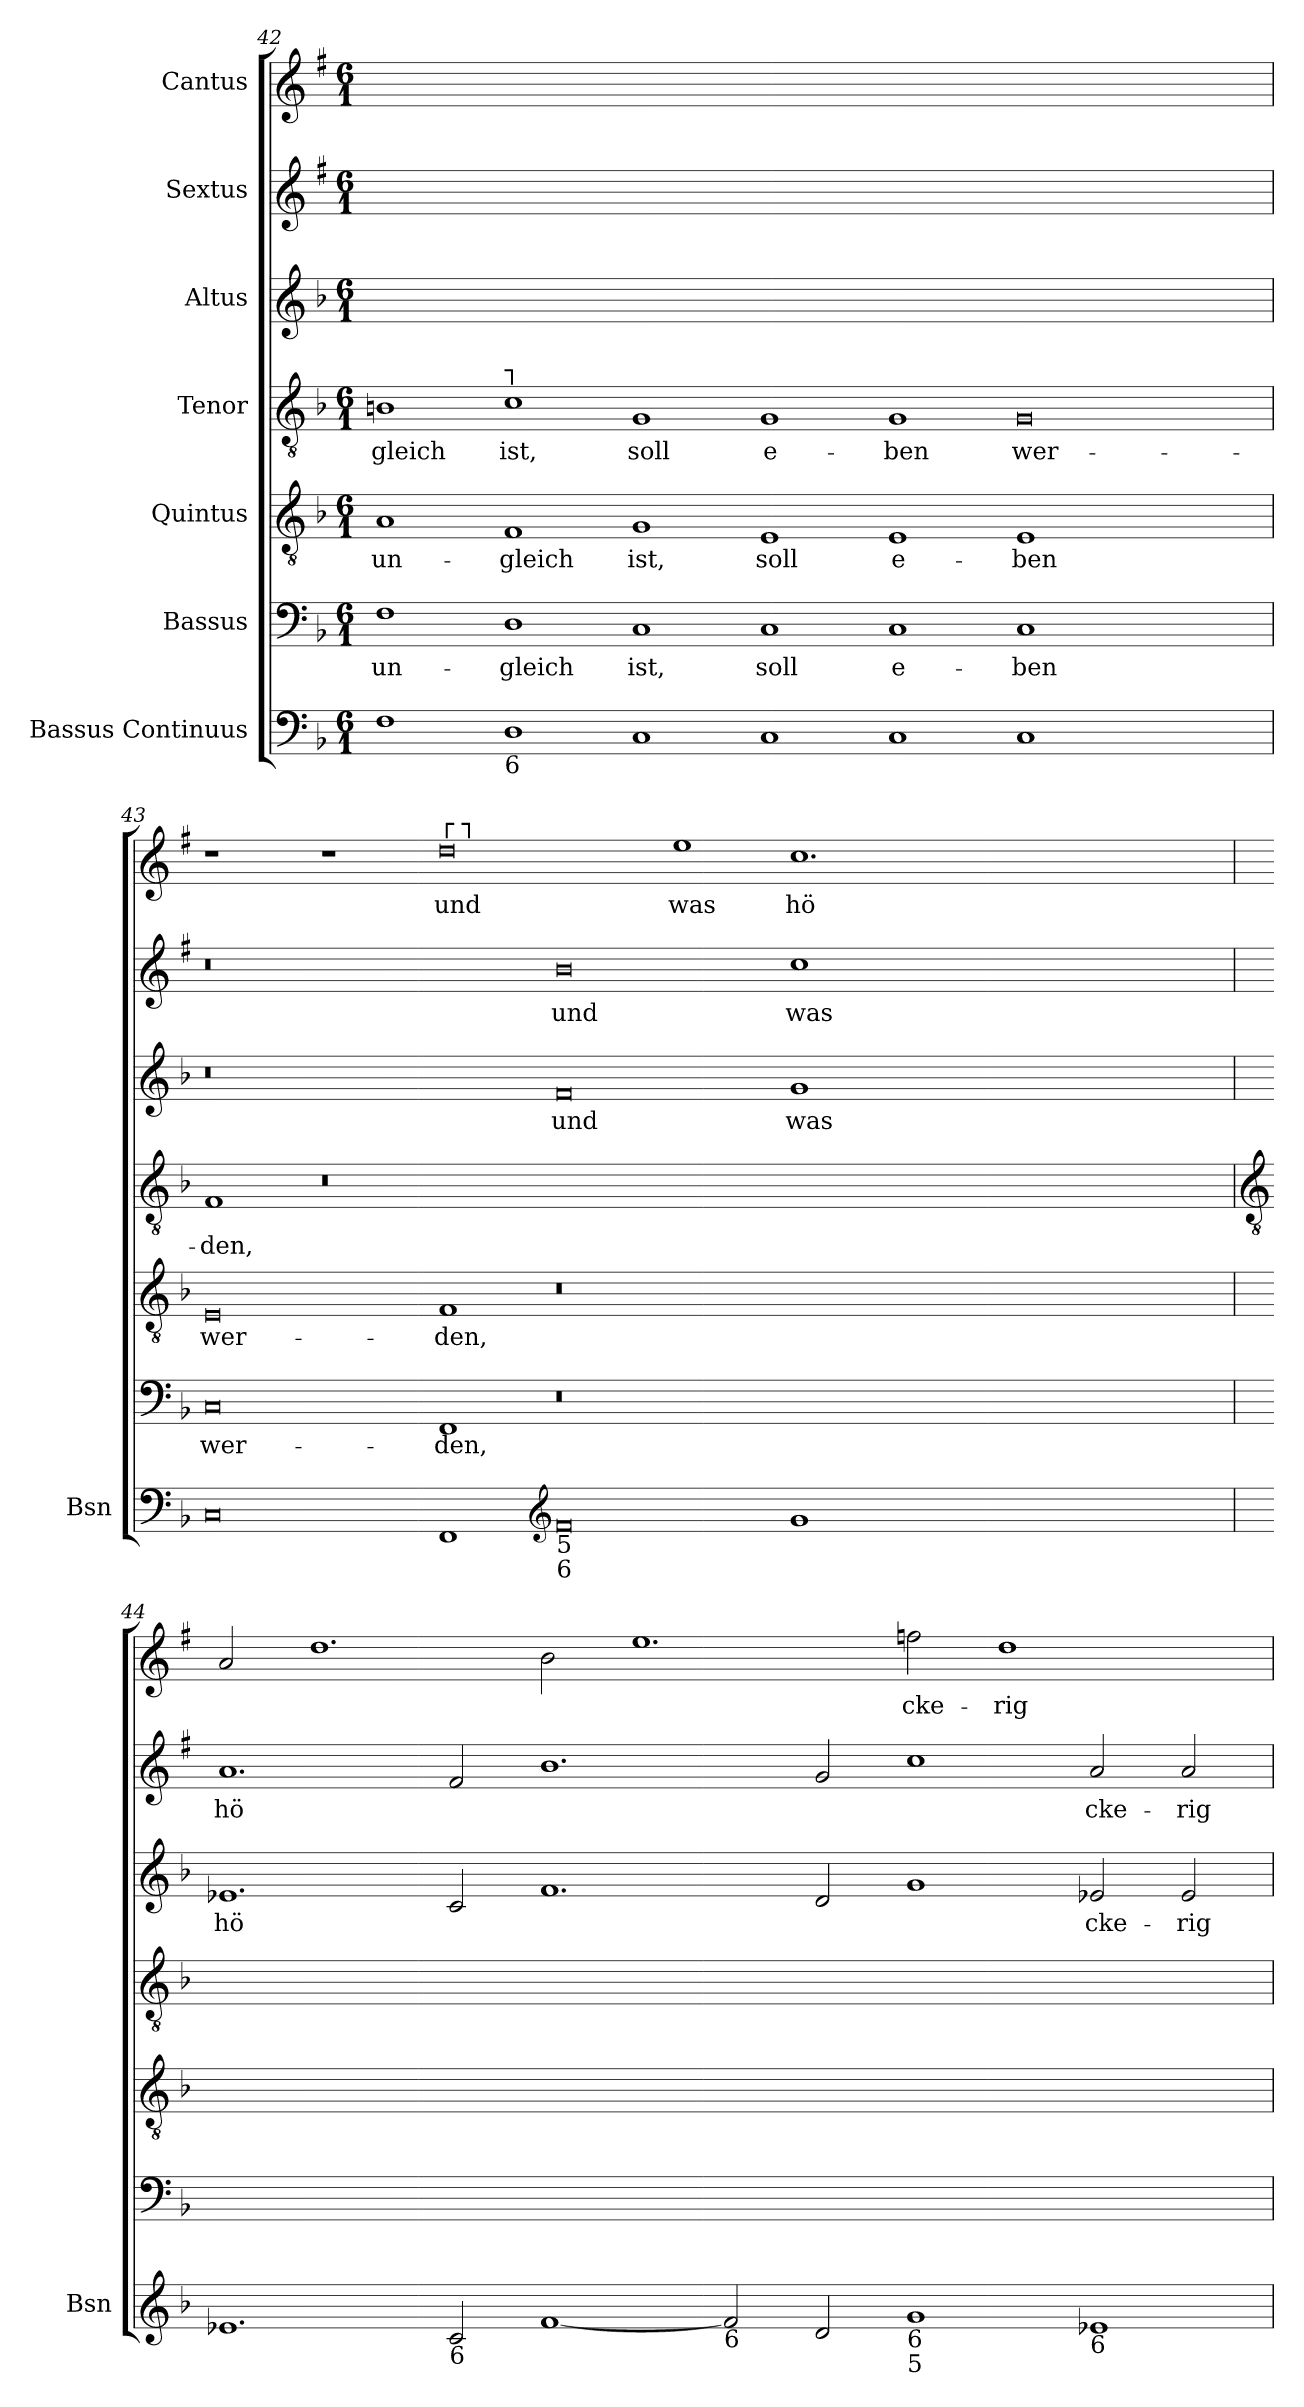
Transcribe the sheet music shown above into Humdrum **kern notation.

**kern	**kern	**text	**kern	**text	**kern	**text	**kern	**text	**kern	**text	**kern	**text
*part7	*part6	*part6	*part5	*part5	*part4	*part4	*part3	*part3	*part2	*part2	*part1	*part1
*staff7	*staff6	*staff6	*staff5	*staff5	*staff4	*staff4	*staff3	*staff3	*staff2	*staff2	*staff1	*staff1
*I"Bassus Continuus	*I"Bassus	*	*I"Quintus	*	*I"Tenor	*	*I"Altus	*	*I"Sextus	*	*I"Cantus	*
*I'Bsn	*	*	*	*	*	*	*	*	*	*	*	*
*clefF4	*clefF4	*	*clefGv2	*	*clefGv2	*	*clefG2	*	*clefG2	*	*clefG2	*
*	*	*	*	*	*	*	*	*	*ITrd1c2	*	*ITrd1c2	*
*k[b-]	*k[b-]	*	*k[b-]	*	*k[b-]	*	*k[b-]	*	*k[b-]	*	*k[b-]	*
*F:	*F:	*	*F:	*	*F:	*	*F:	*	*F:	*	*F:	*
*M6/1	*M6/1	*	*M6/1	*	*M6/1	*	*M6/1	*	*M6/1	*	*M6/1	*
=42A	=42A	=42A	=42A	=42A	=42A	=42A	=42A	=42A	=42A	=42A	=42A	=42A
!	!	!LO:LY:b	!	!LO:LY:b	!	!LO:LY:b	!	!	!	!	!	!
1F	1F	un-	1A	un-	1Bn	-gleich	00.ryy	.	00.ryy	.	00.ryy	.
!	!	!	!	!	!LO:TX:a:t=┐	!	!	!	!	!	!	!
!LO:TX:b:t=6	!	!	!	!	!	!	!	!	!	!	!	!
!	!	!LO:LY:b	!	!LO:LY:b	!	!LO:LY:b	!	!	!	!	!	!
1D	1D	-gleich	1F	-gleich	1c	ist,	.	.	.	.	.	.
!	!	!LO:LY:b	!	!LO:LY:b	!	!LO:LY:b	!	!	!	!	!	!
1C	1C	ist,	1G	ist,	1G	soll	.	.	.	.	.	.
!	!	!LO:LY:b	!	!LO:LY:b	!	!LO:LY:b	!	!	!	!	!	!
1C	1C	soll	1E	soll	1G	e-	.	.	.	.	.	.
!	!	!LO:LY:b	!	!LO:LY:b	!	!LO:LY:b	!	!	!	!	!	!
1C	1C	e-	1E	e-	1G	-ben	.	.	.	.	.	.
!	!	!LO:LY:b	!	!LO:LY:b	!	!LO:LY:b	!	!	!	!	!	!
1C	1C	-ben	1E	-ben	0G	wer-	.	.	.	.	.	.
1ryy	1ryy	.	1ryy	.	.	.	1ryy	.	1ryy	.	1ryy	.
=43A	=43A	=43A	=43A	=43A	=43A	=43A	=43A	=43A	=43A	=43A	=43A	=43A
!	!	!LO:LY:b	!	!LO:LY:b	!	!LO:LY:b	!	!	!	!	!	!
0C	0C	wer-	0E	wer-	1F	-den,	0.r	.	0.r	.	1r	.
.	.	.	.	.	0.r	.	.	.	.	.	1r	.
!	!	!	!	!	!	!	!	!	!	!	!LO:TX:a:t=┌    ┐	!
!	!	!LO:LY:b	!	!LO:LY:b	!	!	!	!	!	!	!	!LO:LY:b
1FF	1FF	-den,	1F	-den,	.	.	.	.	.	.	0cc	und
*clefG2	*	*	*	*	*	*	*	*	*	*	*	*
!LO:TX:b:t=5	!	!	!	!	!	!	!	!	!	!	!	!
!LO:TX:b:t=6	!	!	!	!	!	!	!	!	!	!	!	!
!	!	!	!	!	!	!	!	!LO:LY:b	!	!LO:LY:b	!	!
0f	0.r	.	0.r	.	.	.	0f	und	0a	und	.	.
!	!	!	!	!	!	!	!	!	!	!	!	!LO:LY:b
.	.	.	.	.	00.ryy	.	.	.	.	.	1dd	was
!	!	!	!	!	!	!	!	!LO:LY:b	!	!LO:LY:b	!	!LO:LY:b
1g	.	.	.	.	.	.	1g	was	1b-	was	1.b-	hö
00ryy	00ryy	.	00ryy	.	.	.	00ryy	.	00ryy	.	.	.
.	.	.	.	.	.	.	.	.	.	.	2%7ryy	.
!!LO:LB:g=z
=44A	=44A	=44A	=44A	=44A	=44A	=44A	=44A	=44A	=44A	=44A	=44A	=44A
*	*	*	*	*	*clefGv2	*	*	*	*	*	*	*
!	!	!	!	!	!	!	!	!LO:LY:b	!	!LO:LY:b	!	!
1.e-X	00.ryy	.	00.ryy	.	00.ryy	.	1.e-X	hö	1.g	hö	2g	.
.	.	.	.	.	.	.	.	.	.	.	1.cc	.
!LO:TX:b:t=6	!	!	!	!	!	!	!	!	!	!	!	!
2c	.	.	.	.	.	.	2c	.	2e	.	.	.
[1f	.	.	.	.	.	.	1.f	.	1.a	.	2a	.
.	.	.	.	.	.	.	.	.	.	.	1.dd	.
!LO:TX:b:t=6	!	!	!	!	!	!	!	!	!	!	!	!
2f]	.	.	.	.	.	.	.	.	.	.	.	.
2d	.	.	.	.	.	.	2d	.	2f	.	.	.
!LO:TX:b:t=6	!	!	!	!	!	!	!	!	!	!	!	!
!LO:TX:b:t=5	!	!	!	!	!	!	!	!	!	!	!	!
!	!	!	!	!	!	!	!	!	!	!	!	!LO:LY:b
1g	.	.	.	.	.	.	1g	.	1b-	.	2ee-X	cke-
!	!	!	!	!	!	!	!	!	!	!	!	!LO:LY:b
.	.	.	.	.	.	.	.	.	.	.	1cc	-rig
!LO:TX:b:t=6	!	!	!	!	!	!	!	!	!	!	!	!
!	!	!	!	!	!	!	!	!LO:LY:b	!	!LO:LY:b	!	!
1e-X	.	.	.	.	.	.	2e-X	cke-	2g	cke-	.	.
!	!	!	!	!	!	!	!	!LO:LY:b	!	!LO:LY:b	!	!
.	.	.	.	.	.	.	2e-	-rig	2g	-rig	2ryy	.
=	=	=	=	=	=	=	=	=	=	=	=	=
*-	*-	*-	*-	*-	*-	*-	*-	*-	*-	*-	*-	*-
